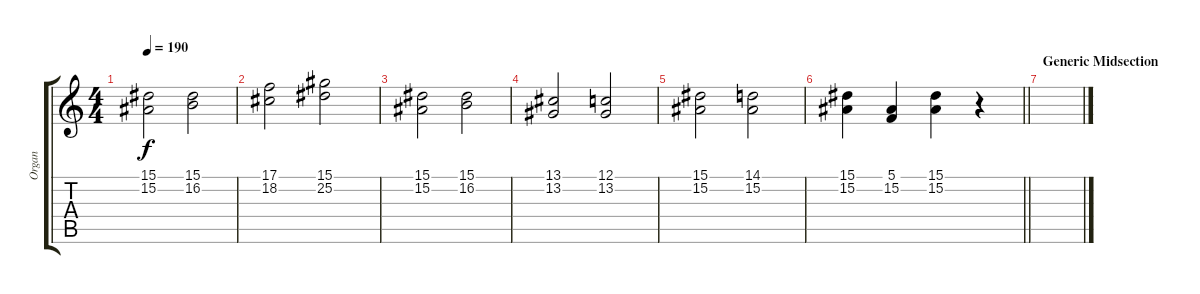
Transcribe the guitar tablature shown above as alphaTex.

\track ("Organ" "Organ") {instrument drawbarorgan}
\staff {score tabs}
\tuning (C4 G3 Eb3 Bb2 F2 C2) {hide}
\ts (4 4)
\tempo 190
\clef g2
\ks c
(15.1 15.2).2{dy f} (15.1 16.2).2 |
(17.1 18.2).2 (15.1 25.2).2 |
(15.1 15.2).2 (15.1 16.2).2 |
(13.1 13.2).2 (12.1 13.2).2 |
(15.1 15.2).2 (14.1 15.2).2 |
\barLineRight lightlight
(15.1 15.2).4 (5.1 15.2).4 (15.1 15.2).4 r.4 |
\section ("" "Generic Midsection")
